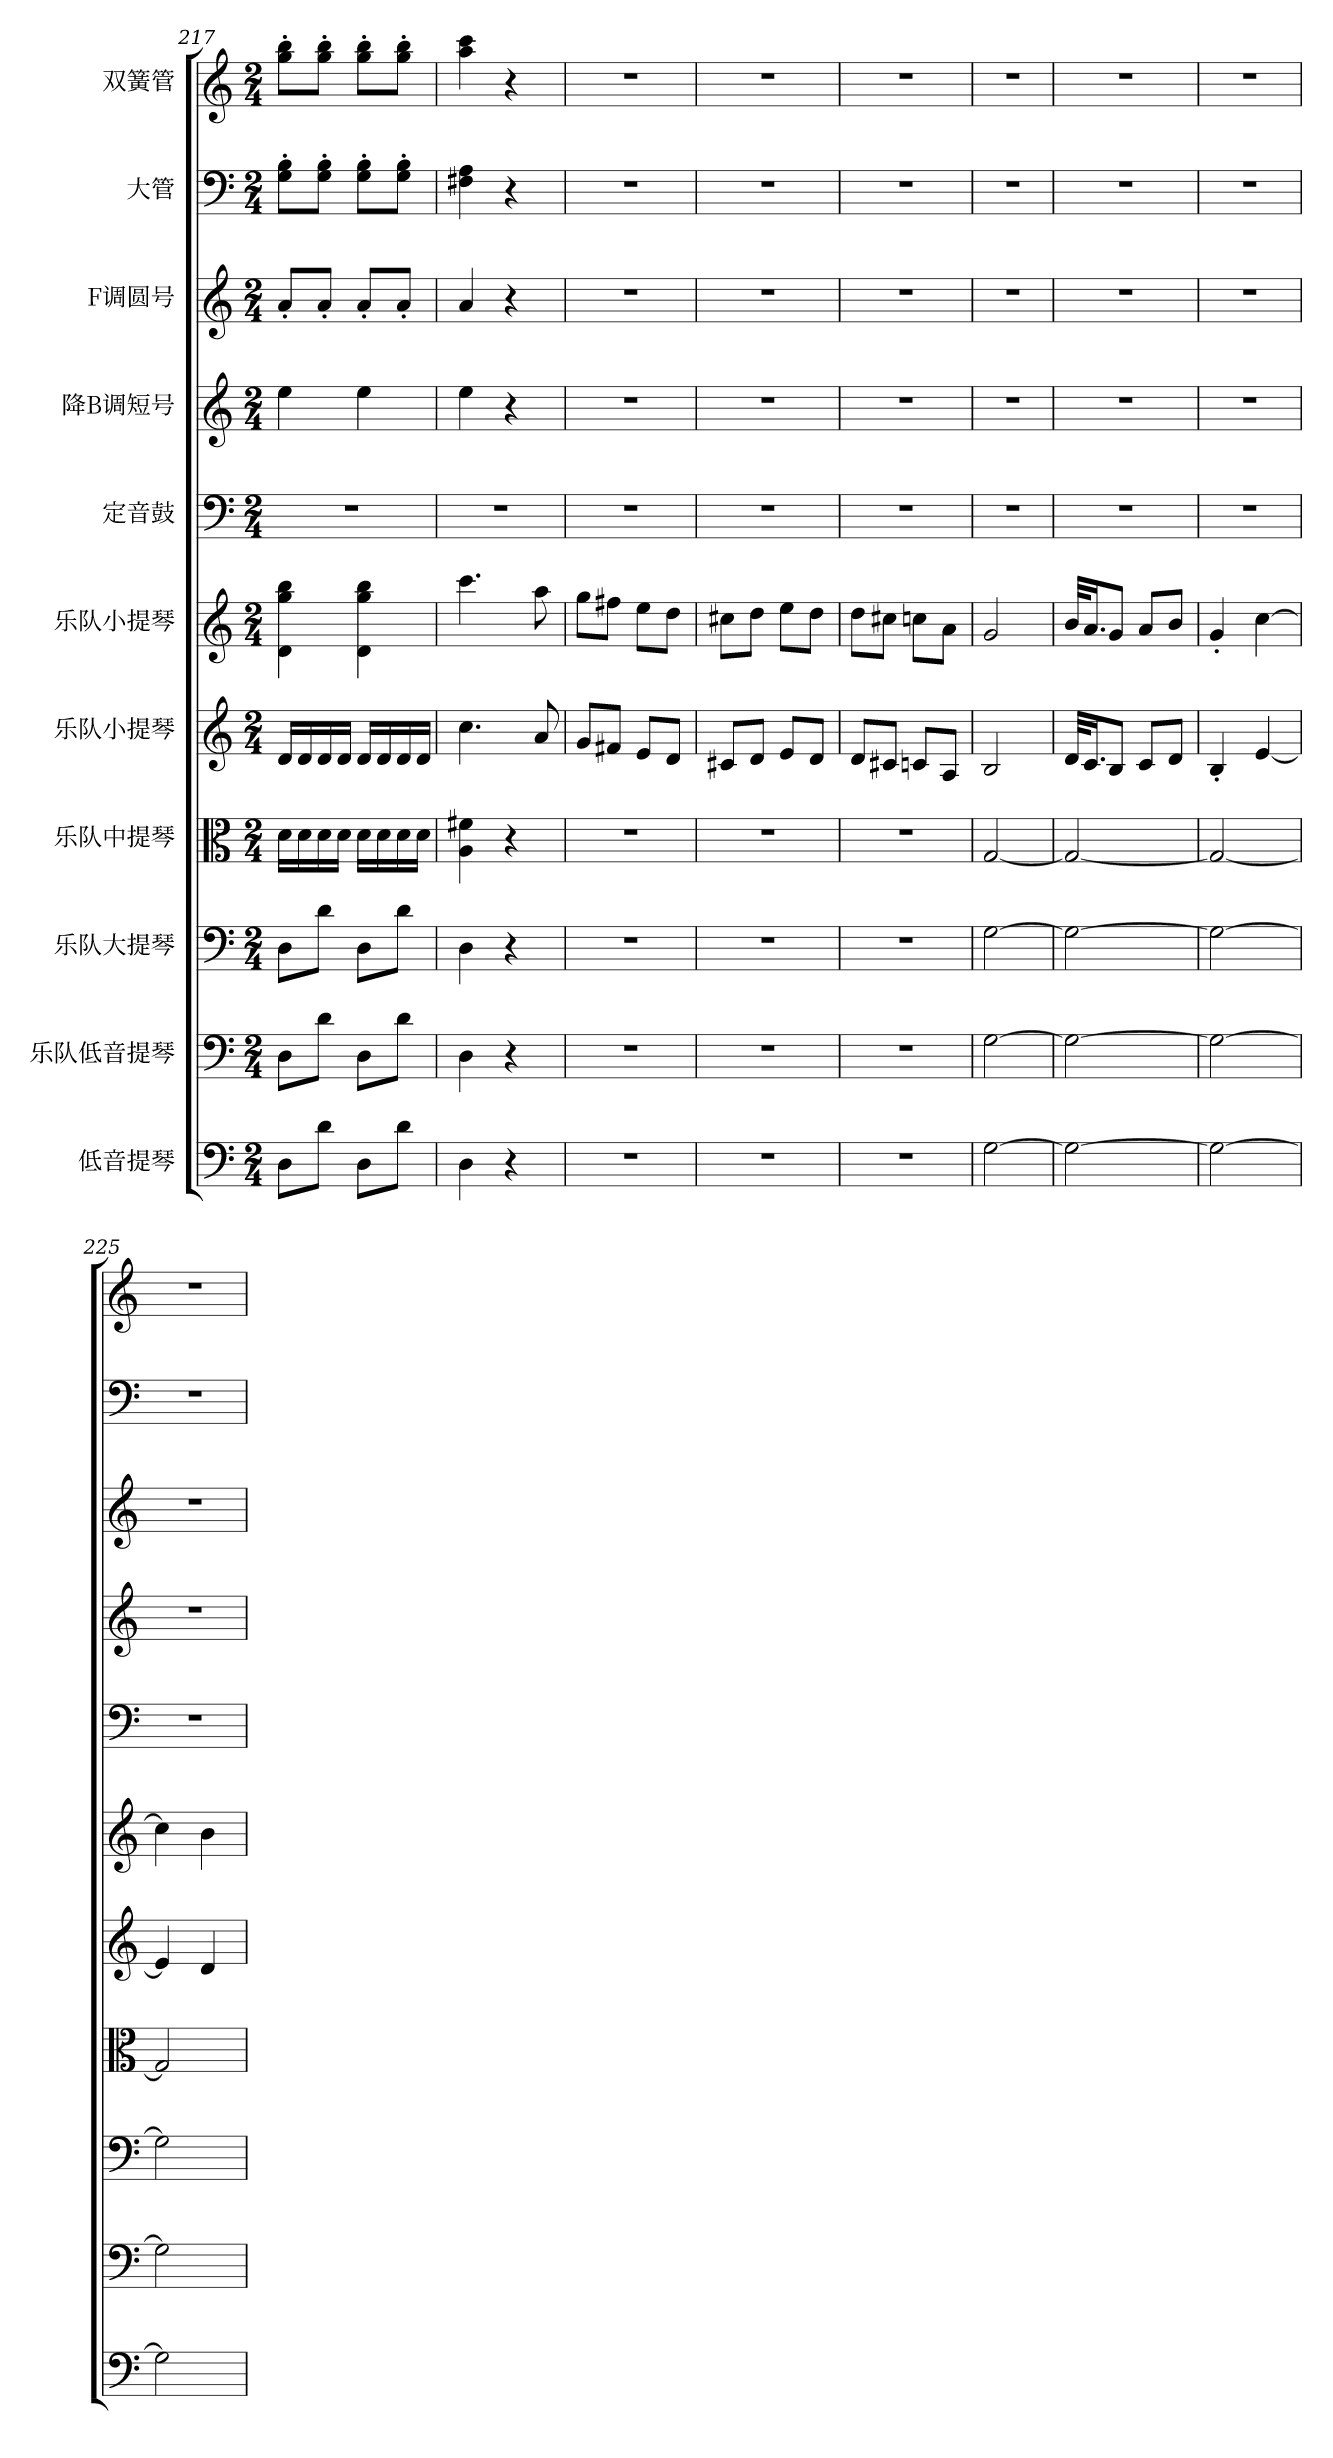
**kern	**kern	**kern	**kern	**kern	**kern	**kern	**kern	**kern	**kern	**kern
*part11	*part10	*part9	*part8	*part7	*part6	*part5	*part4	*part3	*part2	*part1
*staff11	*staff10	*staff9	*staff8	*staff7	*staff6	*staff5	*staff4	*staff3	*staff2	*staff1
*I"低音提琴	*I"乐队低音提琴	*I"乐队大提琴	*I"乐队中提琴	*I"乐队小提琴	*I"乐队小提琴	*I"定音鼓	*I"降B调短号	*I"F调圆号	*I"大管	*I"双簧管
*clefF4	*clefF4	*clefF4	*clefC3	*clefG2	*clefG2	*clefF4	*clefG2	*clefG2	*clefF4	*clefG2
*ITrd7c12	*ITrd7c12	*	*	*	*	*	*ITrd1c2	*ITrd4c7	*	*
*k[]	*k[]	*k[]	*k[]	*k[]	*k[]	*k[]	*k[b-e-]	*k[b-]	*k[]	*k[]
*M2/4	*M2/4	*M2/4	*M2/4	*M2/4	*M2/4	*M2/4	*M2/4	*M2/4	*M2/4	*M2/4
=217	=217	=217	=217	=217	=217	=217	=217	=217	=217	=217
8DD\L	8DD\L	8D\L	16d\LL	16d/LL	4d\ 4gg\ 4bb\	2r	4dd\	8d'/L	8G\' 8B\'L	8gg\' 8bb\'L
.	.	.	16d\	16d/	.	.	.	.	.	.
8D\J	8D\J	8d\J	16d\	16d/	.	.	.	8d'/J	8G\' 8B\'J	8gg\' 8bb\'J
.	.	.	16d\JJ	16d/JJ	.	.	.	.	.	.
8DD\L	8DD\L	8D\L	16d\LL	16d/LL	4d\ 4gg\ 4bb\	.	4dd\	8d'/L	8G\' 8B\'L	8gg\' 8bb\'L
.	.	.	16d\	16d/	.	.	.	.	.	.
8D\J	8D\J	8d\J	16d\	16d/	.	.	.	8d'/J	8G\' 8B\'J	8gg\' 8bb\'J
.	.	.	16d\JJ	16d/JJ	.	.	.	.	.	.
=218	=218	=218	=218	=218	=218	=218	=218	=218	=218	=218
*	*	*	*	*	*	*	*	*	*	*MM155
4DD\	4DD\	4D\	4A\ 4f#X\	4.cc\	4.ccc\	2r	4dd\	4d/	4F#X\ 4A\	4aa\ 4ccc\
4r	4r	4r	4r	.	.	.	4r	4r	4r	4r
.	.	.	.	8a/	8aa\	.	.	.	.	.
=219	=219	=219	=219	=219	=219	=219	=219	=219	=219	=219
*	*	*	*	*	*	*	*	*	*	*MM160
2r	2r	2r	2r	8g/L	8gg\L	2r	2r	2r	2r	2r
.	.	.	.	8f#X/J	8ff#X\J	.	.	.	.	.
.	.	.	.	8e/L	8ee\L	.	.	.	.	.
.	.	.	.	8d/J	8dd\J	.	.	.	.	.
=220	=220	=220	=220	=220	=220	=220	=220	=220	=220	=220
2r	2r	2r	2r	8c#X/L	8cc#X\L	2r	2r	2r	2r	2r
.	.	.	.	8d/J	8dd\J	.	.	.	.	.
.	.	.	.	8e/L	8ee\L	.	.	.	.	.
.	.	.	.	8d/J	8dd\J	.	.	.	.	.
=221	=221	=221	=221	=221	=221	=221	=221	=221	=221	=221
*	*	*	*	*	*	*	*	*	*	*MM155
2r	2r	2r	2r	8d/L	8dd\L	2r	2r	2r	2r	2r
.	.	.	.	8c#X/J	8cc#X\J	.	.	.	.	.
.	.	.	.	8cn/L	8ccn\L	.	.	.	.	.
.	.	.	.	8A/J	8a\J	.	.	.	.	.
=222	=222	=222	=222	=222	=222	=222	=222	=222	=222	=222
*	*	*	*	*	*	*	*	*	*	*MM160
[2GG\	[2GG\	[2G\	[2G/	2B/	2g/	2r	2r	2r	2r	2r
!!LO:PB:g=z
=223	=223	=223	=223	=223	=223	=223	=223	=223	=223	=223
2GG\_	2GG\_	2G\_	2G/_	32d/KLL	32b/KLL	2r	2r	2r	2r	2r
.	.	.	.	16.c/J	16.a/J	.	.	.	.	.
.	.	.	.	8B/J	8g/J	.	.	.	.	.
.	.	.	.	8c/L	8a/L	.	.	.	.	.
.	.	.	.	8d/J	8b/J	.	.	.	.	.
=224	=224	=224	=224	=224	=224	=224	=224	=224	=224	=224
2GG\_	2GG\_	2G\_	2G/_	4B'/	4g'/	2r	2r	2r	2r	2r
.	.	.	.	[4e/	[4cc\	.	.	.	.	.
=225	=225	=225	=225	=225	=225	=225	=225	=225	=225	=225
2GG\]	2GG\]	2G\]	2G/]	4e/]	4cc\]	2r	2r	2r	2r	2r
.	.	.	.	4d/	4b\	.	.	.	.	.
=	=	=	=	=	=	=	=	=	=	=
*-	*-	*-	*-	*-	*-	*-	*-	*-	*-	*-
